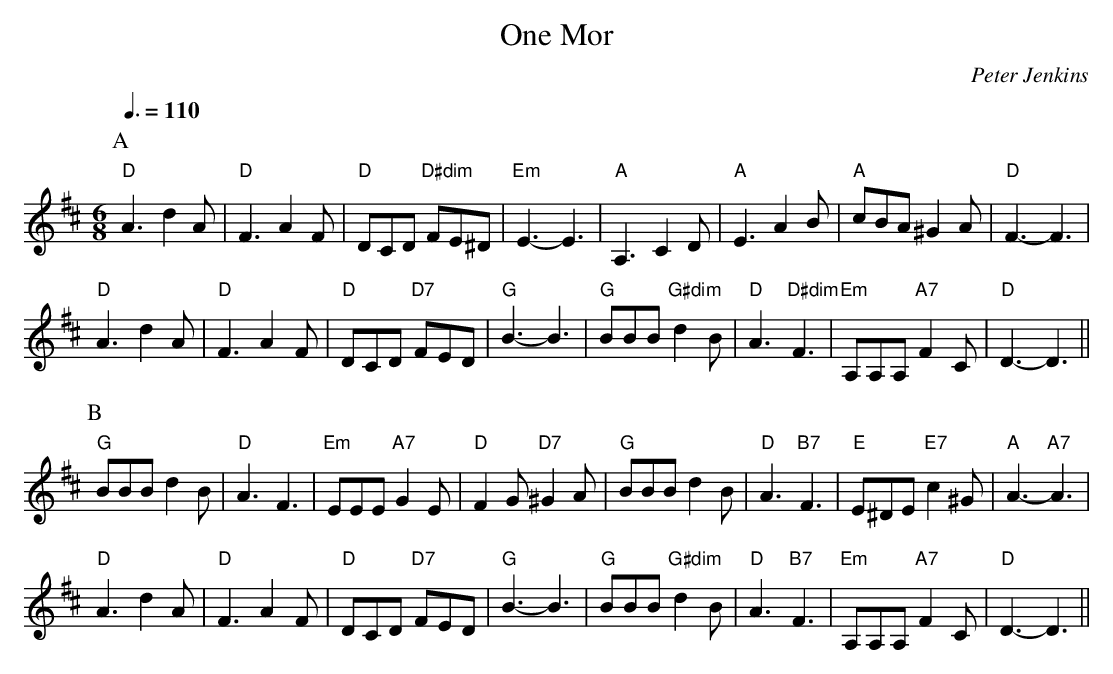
X:1
T:One Mor
C:Peter Jenkins
L:1/8
M:6/8
Q:3/8=110
K:D
P:A
"D"A3 d2A | "D"F3 A2F | "D"DCD "D#dim"FE^D | "Em"E3- E3 | "A"A,3 C2D | "A"E3 A2B | "A"cBA ^G2A | "D"F3- F3 | !
"D"A3 d2A | "D"F3 A2F | "D"DCD "D7"FED | "G"B3- B3 | "G"BBB "G#dim"d2B | "D"A3 "D#dim"F3 | "Em"A,A,A, "A7"F2C | "D"D3- D3 || !
P:B
"G"BBB d2B | "D"A3 F3 | "Em"EEE "A7"G2E | "D"F2G "D7"^G2A | "G"BBB d2B | "D"A3 "B7"F3 | "E"E^DE "E7"c2^G | "A"A3- "A7"A3 | !
"D"A3 d2A | "D"F3 A2F | "D"DCD "D7"FED | "G"B3- B3 | "G"BBB "G#dim"d2B | "D"A3 "B7"F3 | "Em"A,A,A, "A7"F2C | "D"D3- D3 || !
